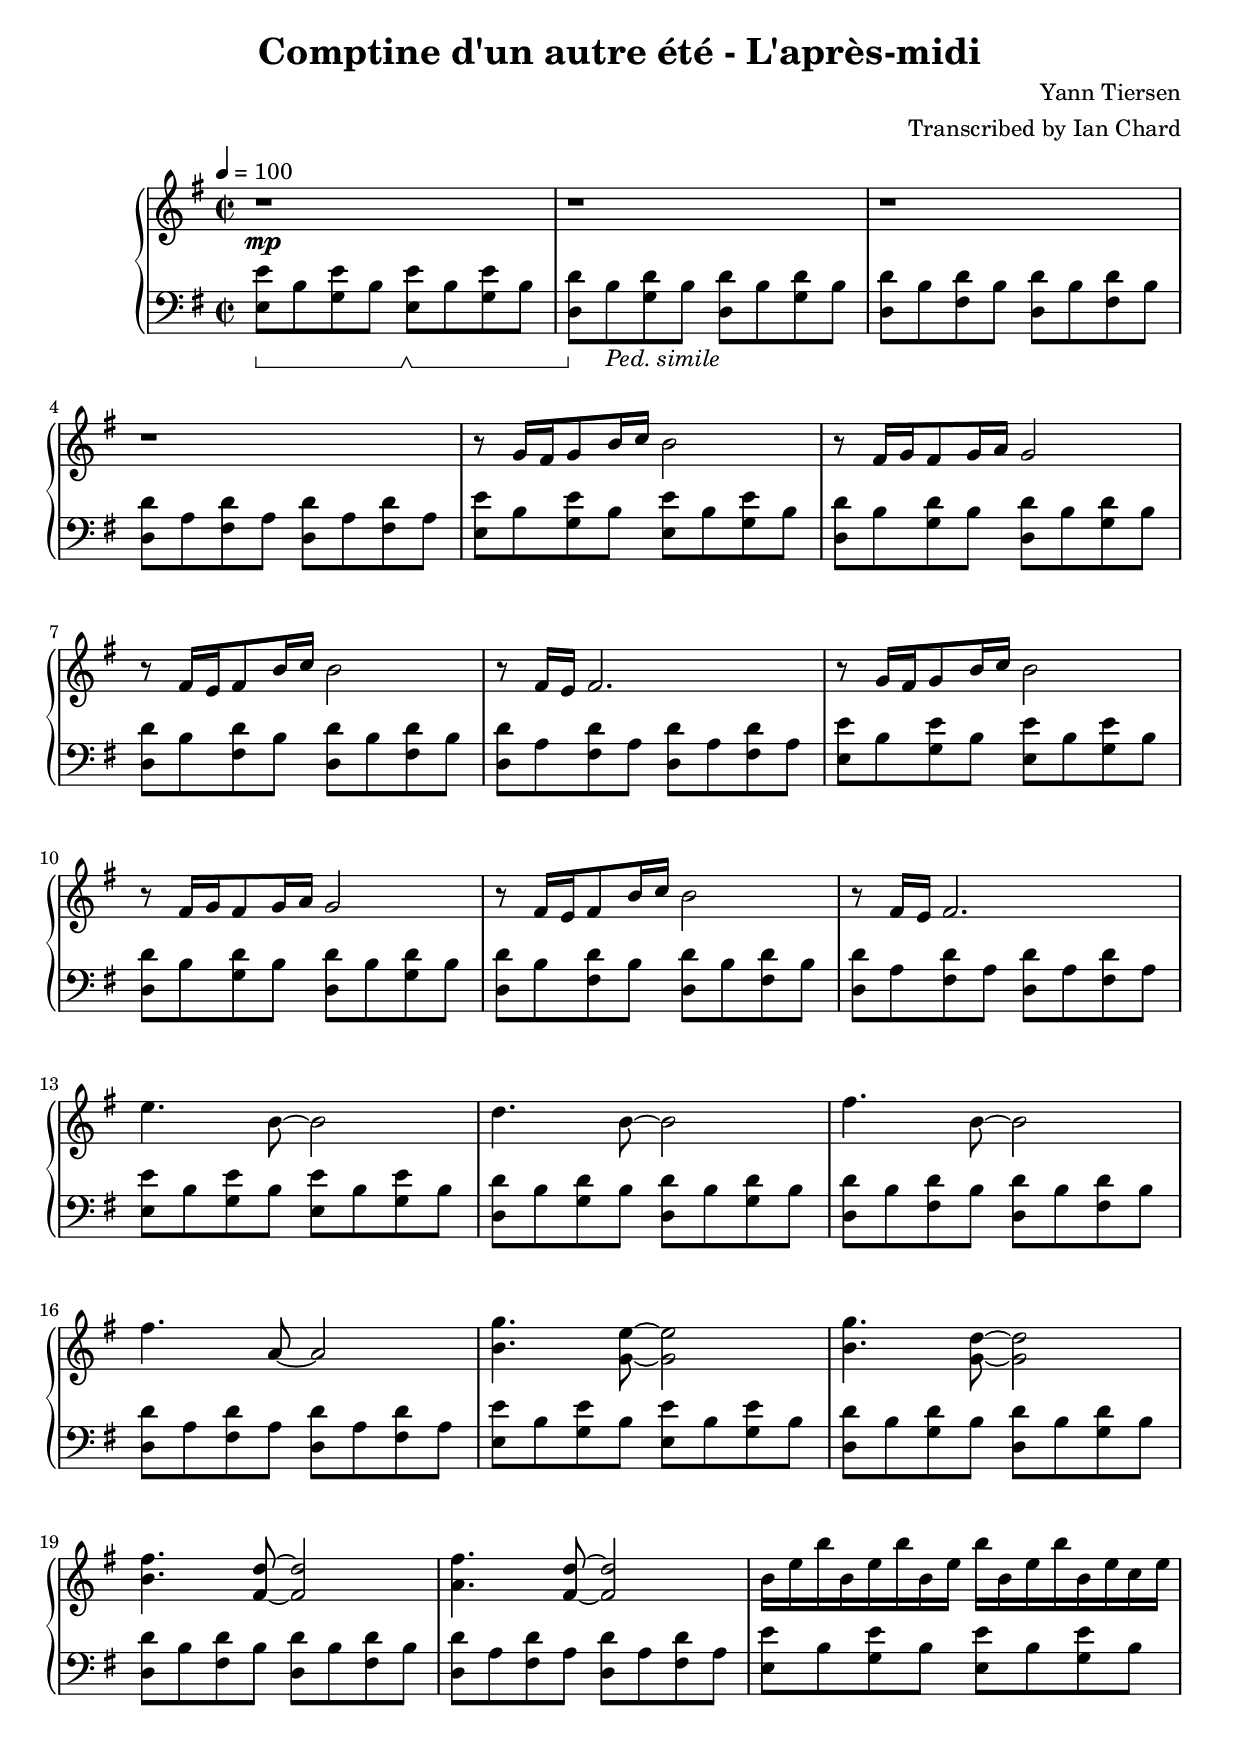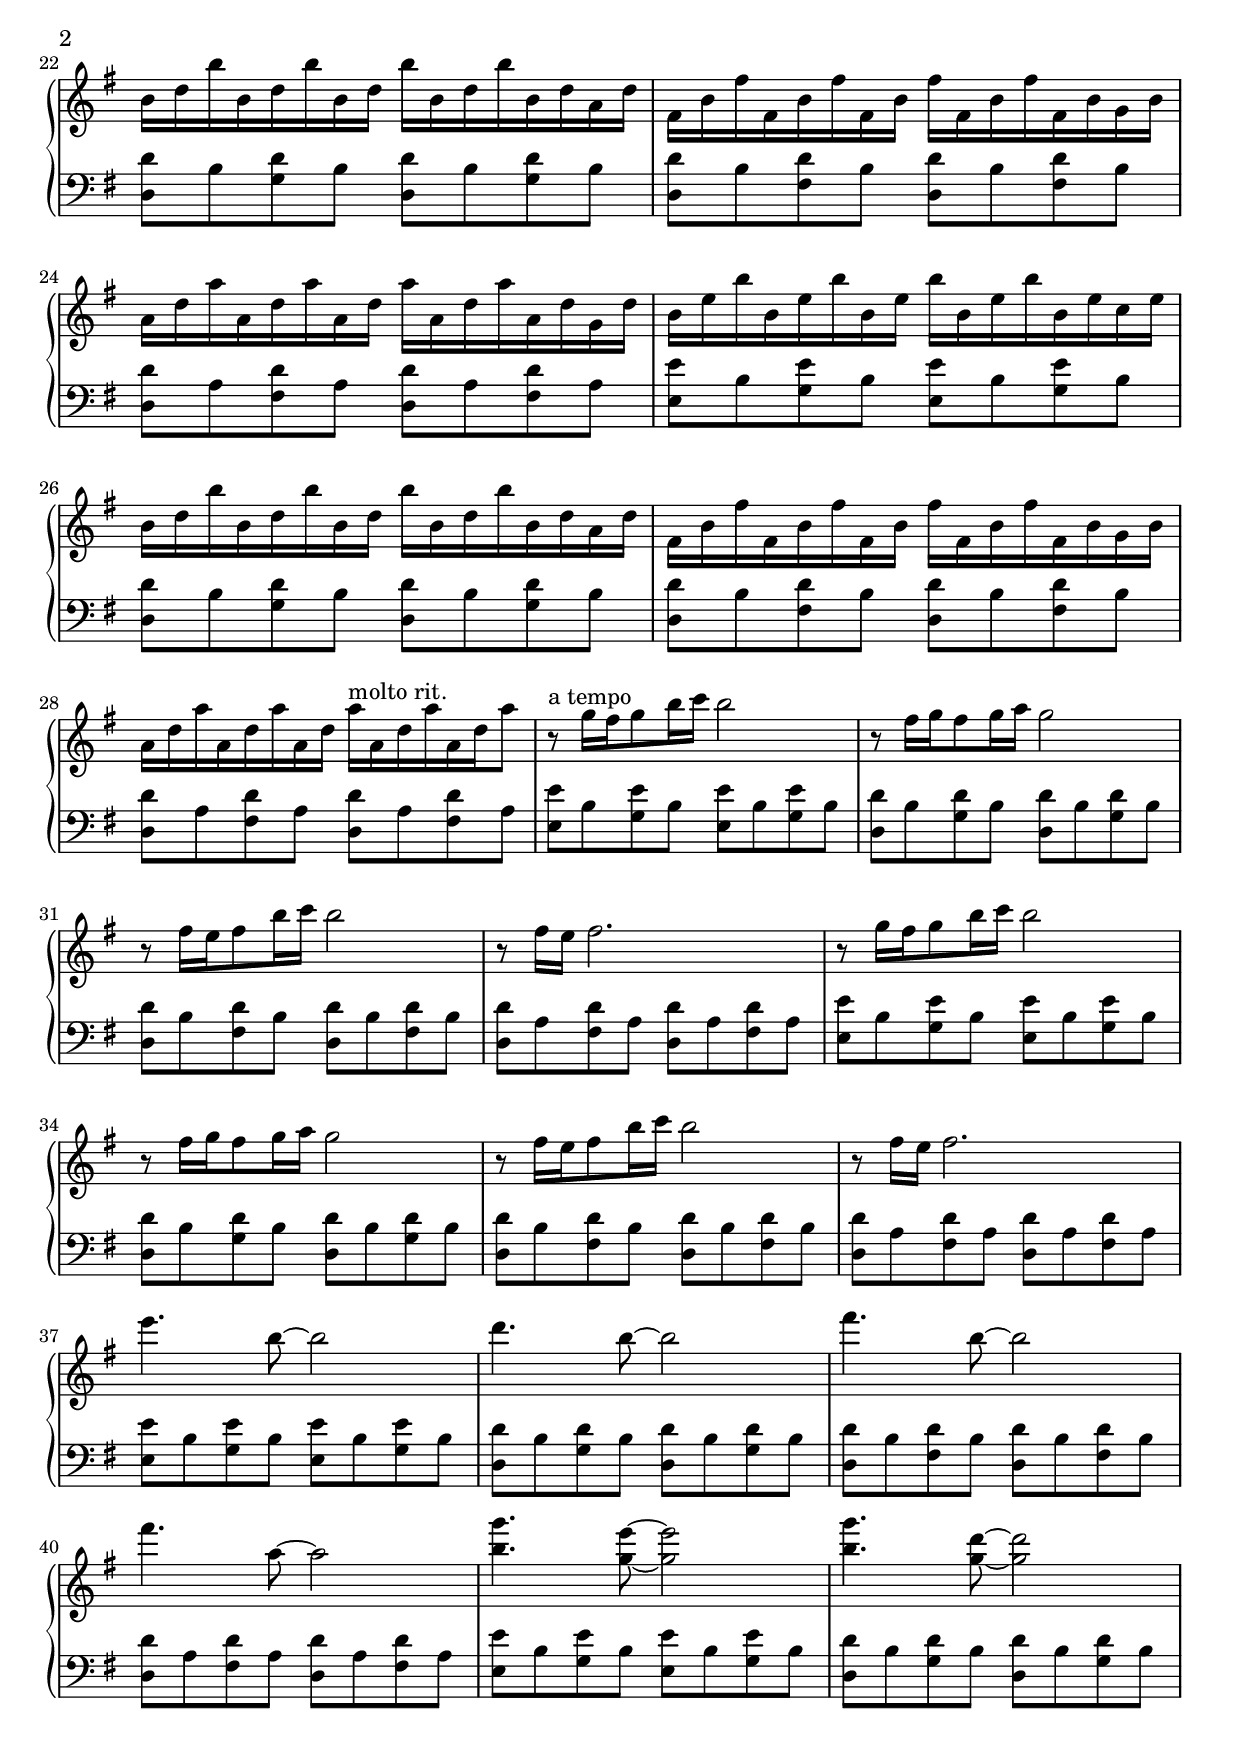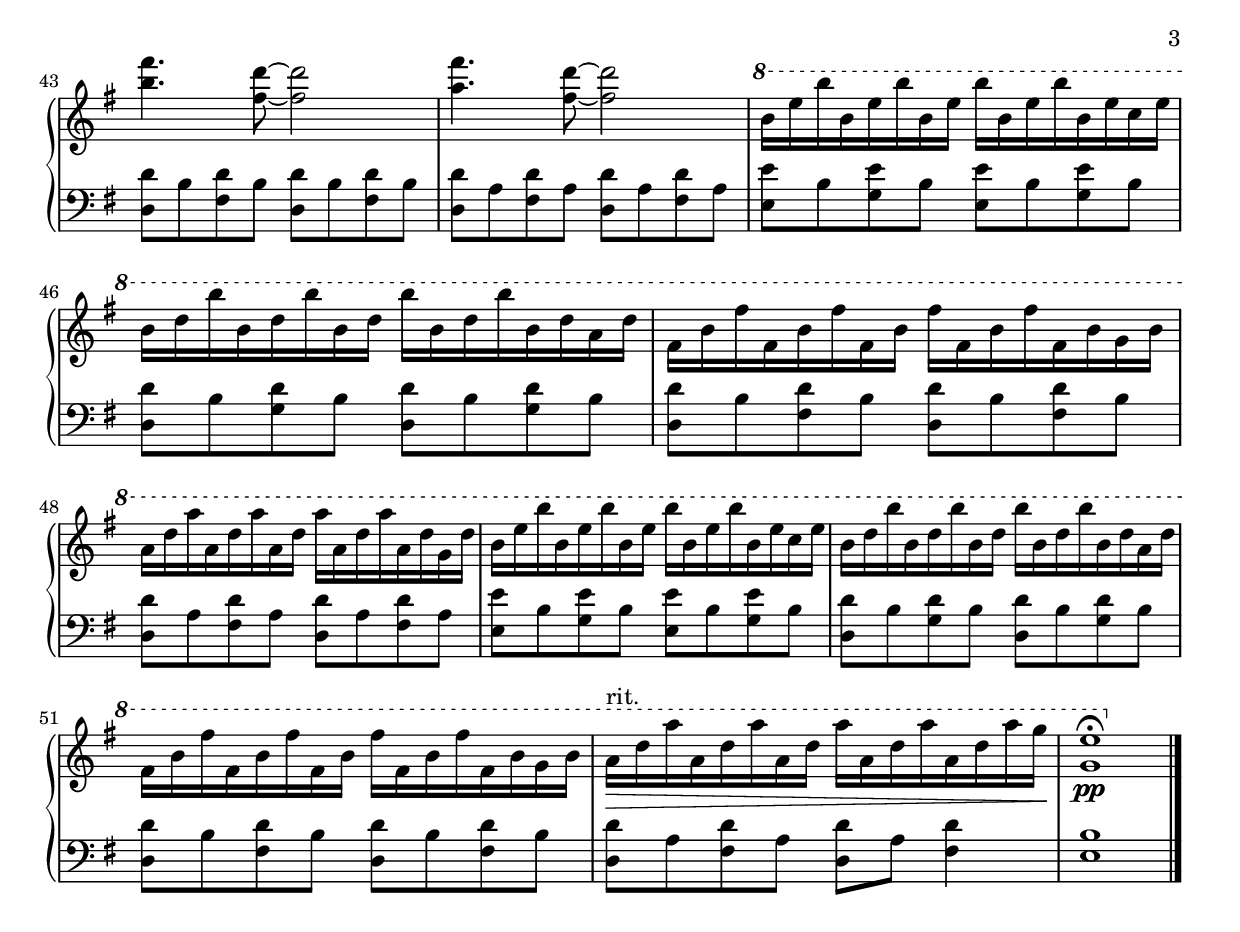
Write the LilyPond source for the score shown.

\version "2.15.40"

%
% Comptine d'un autre été - L'après-midi by Yann Tiersen
% Transcribed by Ian Chard <ian@chard.org> 5/1/2010
% Version 1
%
% OK, so I'm not brilliant at Lilypond -- to be honest I don't really
% understand most of it! -- but hopefully this should generate a reasonable
% score.
%

#(set-default-paper-size "a4")

rh = \relative c''
  { r1\mp r r r

    r8 g16 fis g8 b16 c b2 |
    r8 fis16 g fis8 g16 a g2 |
    r8 fis16 e fis8 b16 c b2 |
    r8 fis16 e fis2. |

    r8 g16 fis g8 b16 c b2 |
    r8 fis16 g fis8 g16 a g2 |
    r8 fis16 e fis8 b16 c b2 |
    r8 fis16 e fis2. |

    e'4. b8~ b2 |
    d4. b8~ b2 |
    fis'4. b,8~ b2 |
    fis'4. a,8~ a2 |

    <g' b,>4. <e g,>8~ <e g,>2 |
    <g b,>4. <d g,>8~ <d g,>2 |
    <fis b,>4. <d fis,>8~ <d fis,>2 |
    <fis a,>4. <d fis,>8~ <d fis,>2 |

    b16 e b' b, e b' b, e b' b, e b' b, e c e |
    b d b' b, d b' b, d b' b, d b' b, d a d |
    fis, b fis' fis, b fis' fis, b fis' fis, b fis' fis, b g b |
    a d a' a, d a' a, d a' a, d a' a, d g, d' |

    b16 e b' b, e b' b, e b' b, e b' b, e c e |
    b d b' b, d b' b, d b' b, d b' b, d a d |
    fis, b fis' fis, b fis' fis, b fis' fis, b fis' fis, b g b |
    a d a' a, d a' a, d a'^"molto rit." a, d a' a, d a'8 |

    r8^"a tempo"  g16 fis g8 b16 c b2 |
    r8 fis16 g fis8 g16 a g2 |
    r8 fis16 e fis8 b16 c b2 |
    r8 fis16 e fis2. |

    r8 g16 fis g8 b16 c b2 |
    r8 fis16 g fis8 g16 a g2 |
    r8 fis16 e fis8 b16 c b2 |
    r8 fis16 e fis2. |

    e'4. b8~ b2 |
    d4. b8~ b2 |
    fis'4. b,8~ b2 |
    fis'4. a,8~ a2 |

    <g' b,>4. <e g,>8~ <e g,>2 |
    <g b,>4. <d g,>8~ <d g,>2 |
    <fis b,>4. <d fis,>8~ <d fis,>2 |
    <fis a,>4. <d fis,>8~ <d fis,>2 |

\ottava #1
    b16 e b' b, e b' b, e b' b, e b' b, e c e |
    b d b' b, d b' b, d b' b, d b' b, d a d |
    fis, b fis' fis, b fis' fis, b fis' fis, b fis' fis, b g b |
    a d a' a, d a' a, d a' a, d a' a, d g, d' |

    b16 e b' b, e b' b, e b' b, e b' b, e c e |
    b d b' b, d b' b, d b' b, d b' b, d a d |
    fis, b fis' fis, b fis' fis, b fis' fis, b fis' fis, b g b |
    a^"rit."\> d a' a, d a' a, d a' a, d a' a, d a' g\! |

    <e g,>1^\fermataMarkup\pp
\ottava #0
  }

right = {
  \time 2/2
  \key e \minor
  \clef treble
  \tempo 4=100

  \rh
  \bar "|."
}

% NEW STAFF

left = {
  \time 2/2
  \key e \minor
  \clef bass

  \set Staff.pedalSustainStyle = #'bracket

  \relative c { <e e'>8\sustainOn b' <g e'> b <e, e'>\sustainOff\sustainOn b' <g e'> b |
    <d, d'>\sustainOff b'_\markup { \italic Ped. \italic simile } <g d'> b <d, d'> b' <g d'> b | 
    <d, d'> b' <fis d'> b <d, d'> b' <fis d'> b |
    <d, d'> a' <fis d'> a <d, d'> a' <fis d'> a | 

    <e e'>8 b' <g e'> b <e, e'> b' <g e'> b |
    <d, d'> b' <g d'> b <d, d'> b' <g d'> b | 
    <d, d'> b' <fis d'> b <d, d'> b' <fis d'> b |
    <d, d'> a' <fis d'> a <d, d'> a' <fis d'> a | 
    <e e'>8 b' <g e'> b <e, e'> b' <g e'> b |
    <d, d'> b' <g d'> b <d, d'> b' <g d'> b | 
    <d, d'> b' <fis d'> b <d, d'> b' <fis d'> b |
    <d, d'> a' <fis d'> a <d, d'> a' <fis d'> a | 
    <e e'>8 b' <g e'> b <e, e'> b' <g e'> b |
    <d, d'> b' <g d'> b <d, d'> b' <g d'> b | 
    <d, d'> b' <fis d'> b <d, d'> b' <fis d'> b |
    <d, d'> a' <fis d'> a <d, d'> a' <fis d'> a | 
    <e e'>8 b' <g e'> b <e, e'> b' <g e'> b |
    <d, d'> b' <g d'> b <d, d'> b' <g d'> b | 
    <d, d'> b' <fis d'> b <d, d'> b' <fis d'> b |
    <d, d'> a' <fis d'> a <d, d'> a' <fis d'> a | 
    <e e'>8 b' <g e'> b <e, e'> b' <g e'> b |
    <d, d'> b' <g d'> b <d, d'> b' <g d'> b | 
    <d, d'> b' <fis d'> b <d, d'> b' <fis d'> b |
    <d, d'> a' <fis d'> a <d, d'> a' <fis d'> a | 
    <e e'>8 b' <g e'> b <e, e'> b' <g e'> b |
    <d, d'> b' <g d'> b <d, d'> b' <g d'> b | 
    <d, d'> b' <fis d'> b <d, d'> b' <fis d'> b |
    <d, d'> a' <fis d'> a <d, d'> a' <fis d'> a | 
    <e e'>8 b' <g e'> b <e, e'> b' <g e'> b |
    <d, d'> b' <g d'> b <d, d'> b' <g d'> b | 
    <d, d'> b' <fis d'> b <d, d'> b' <fis d'> b |
    <d, d'> a' <fis d'> a <d, d'> a' <fis d'> a | 
    <e e'>8 b' <g e'> b <e, e'> b' <g e'> b |
    <d, d'> b' <g d'> b <d, d'> b' <g d'> b | 
    <d, d'> b' <fis d'> b <d, d'> b' <fis d'> b |
    <d, d'> a' <fis d'> a <d, d'> a' <fis d'> a | 
    <e e'>8 b' <g e'> b <e, e'> b' <g e'> b |
    <d, d'> b' <g d'> b <d, d'> b' <g d'> b | 
    <d, d'> b' <fis d'> b <d, d'> b' <fis d'> b |
    <d, d'> a' <fis d'> a <d, d'> a' <fis d'> a | 
    <e e'>8 b' <g e'> b <e, e'> b' <g e'> b |
    <d, d'> b' <g d'> b <d, d'> b' <g d'> b | 
    <d, d'> b' <fis d'> b <d, d'> b' <fis d'> b |
    <d, d'> a' <fis d'> a <d, d'> a' <fis d'> a | 
    <e e'>8 b' <g e'> b <e, e'> b' <g e'> b |
    <d, d'> b' <g d'> b <d, d'> b' <g d'> b | 
    <d, d'> b' <fis d'> b <d, d'> b' <fis d'> b |
    <d, d'> a' <fis d'> a <d, d'> a' <fis d'> a | 

    <e e'>8 b' <g e'> b <e, e'> b' <g e'> b |
    <d, d'> b' <g d'> b <d, d'> b' <g d'> b | 
    <d, d'> b' <fis d'> b <d, d'> b' <fis d'> b |
    <d, d'> a' <fis d'> a <d, d'> a' <fis d'>4 | }

  <e b>1
  \bar "|."
}


\header {
  title = "Comptine d'un autre été - L'après-midi"
  composer = "Yann Tiersen"
  arranger = "Transcribed by Ian Chard"
}

\score {
  \context PianoStaff <<
    \new Staff \right
    \new Staff \with { \override VerticalAxisGroup #'minimum-Y-extent = #'(-6 . 6) } \left
  >>

  \layout { }
  \midi { }
}
